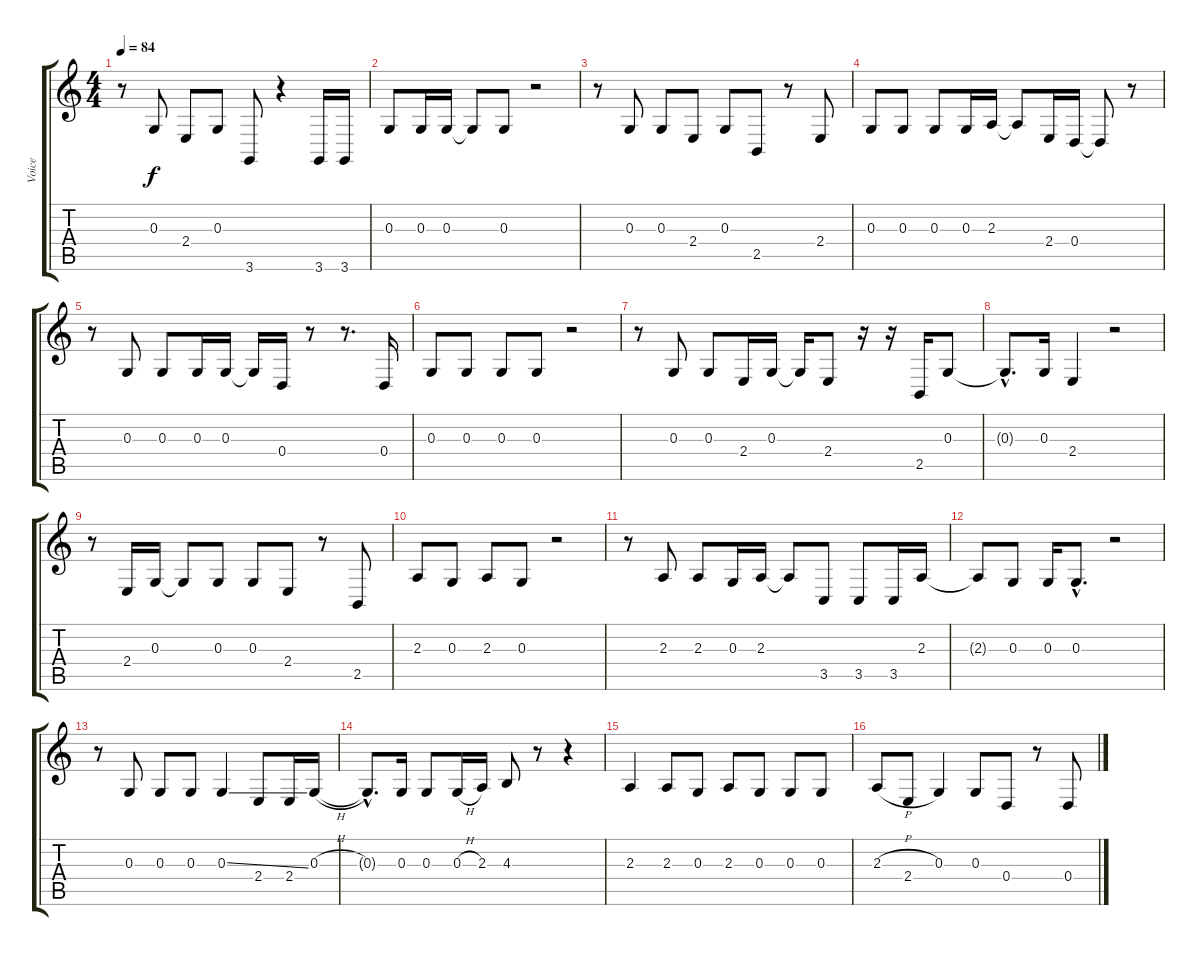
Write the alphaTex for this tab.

\track ("Voice" "Voice") {instrument cello}
\staff {score tabs}
\tuning (E4 B3 G3 D3 A2 E2) {hide}
\ts (4 4)
\tempo 84
\clef g2
\ks c
r.8{dy f} 0.3.8 2.4.8 0.3.8 3.6.8 r.4 3.6.16 3.6.16 |
0.3.8 0.3.16 0.3.16 0.3{t}.8 0.3.8 r.2 |
r.8 0.3.8 0.3.8 2.4.8 0.3.8 2.5.8 r.8 2.4.8 |
0.3.8 0.3.8 0.3.8 0.3.16 2.3.16 2.3{t}.8 2.4.16 0.4.16 0.4{t}.8 r.8 |
r.8 0.3.8 0.3.8 0.3.16 0.3.16 0.3{t}.16 0.4.16 r.8 r.8{d} 0.4.16 |
0.3.8 0.3.8 0.3.8 0.3.8 r.2 |
r.8 0.3.8 0.3.8 2.4.16 0.3.16 0.3{t}.16 2.4.8 r.16 r.16 2.5.16 0.3.8 |
0.3{hac t}.8{d} 0.3.16 2.4.4 r.2 |
r.8 2.4.16 0.3.16 0.3{t}.8 0.3.8 0.3.8 2.4.8 r.8 2.5.8 |
2.3.8 0.3.8 2.3.8 0.3.8 r.2 |
r.8 2.3.8 2.3.8 0.3.16 2.3.16 2.3{t}.8 3.5.8 3.5.8 3.5.16 2.3.16 |
2.3{t}.8 0.3.8 0.3.16 0.3{hac}.8{d} r.2 |
r.8 0.3.8 0.3.8 0.3.8 0.3{ss}.4 2.4.8 2.4.16 0.3{h}.16 |
0.3{hac t}.8{d} 0.3.16 0.3.8 0.3{h}.16 2.3.16 4.3.8 r.8 r.4 |
2.3.4 2.3.8 0.3.8 2.3.8 0.3.8 0.3.8 0.3.8 |
2.3{h}.8 2.4.8 0.3.4 0.3.8 0.4.8 r.8 0.4.8
